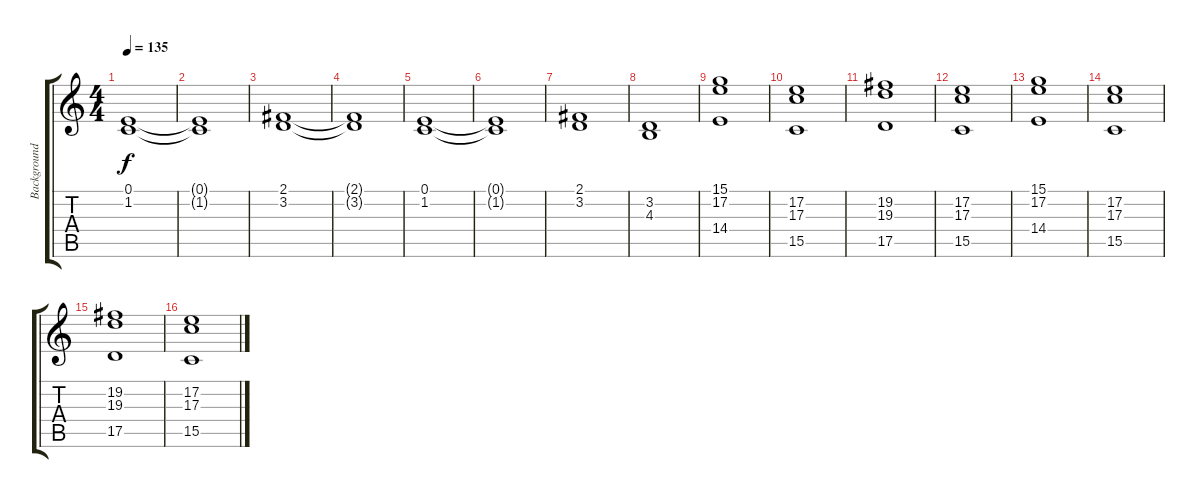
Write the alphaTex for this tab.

\track ("Background" "Background") {instrument pad2warm}
\staff {score tabs}
\tuning (E4 B3 G3 D3 A2 E2) {hide}
\ts (4 4)
\tempo 135
\clef g2
\ks c
(0.1 1.2).1{dy f} |
(0.1{t} 1.2{t}).1 |
(2.1 3.2).1 |
(2.1{t} 3.2{t}).1 |
(0.1 1.2).1 |
(0.1{t} 1.2{t}).1 |
(2.1 3.2).1 |
(3.2 4.3).1 |
(15.1 17.2 14.4).1 |
(17.2 17.3 15.5).1 |
(19.2 19.3 17.5).1 |
(17.2 17.3 15.5).1 |
(15.1 17.2 14.4).1 |
(17.2 17.3 15.5).1 |
(19.2 19.3 17.5).1 |
(17.2 17.3 15.5).1
